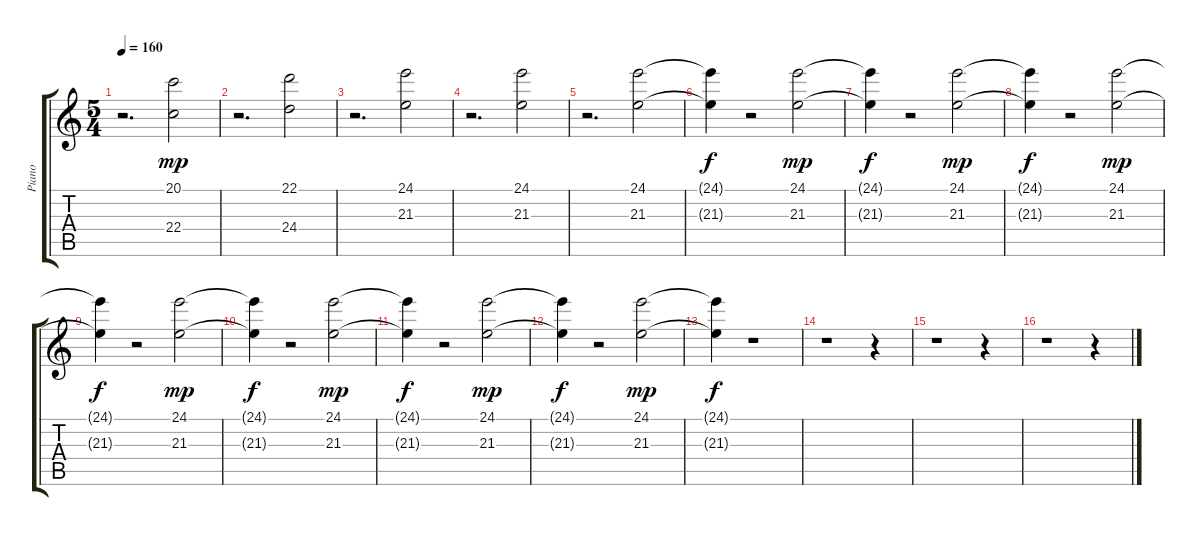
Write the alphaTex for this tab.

\track ("Piano" "Piano") {instrument brightacousticpiano}
\staff {score tabs}
\tuning (E4 B3 G3 D3 A2 E2) {hide}
\ts (5 4)
\tempo 160
\clef g2
\ks c
r.2{d dy mp} (20.1 22.4).2 |
r.2{d} (22.1 24.4).2 |
r.2{d} (24.1 21.3).2 |
r.2{d} (24.1 21.3).2 |
r.2{d} (24.1 21.3).2 |
(24.1{t} 21.3{t}).4{dy f} r.2 (24.1 21.3).2{dy mp} |
(24.1{t} 21.3{t}).4{dy f} r.2 (24.1 21.3).2{dy mp} |
(24.1{t} 21.3{t}).4{dy f} r.2 (24.1 21.3).2{dy mp} |
(24.1{t} 21.3{t}).4{dy f} r.2 (24.1 21.3).2{dy mp} |
(24.1{t} 21.3{t}).4{dy f} r.2 (24.1 21.3).2{dy mp} |
(24.1{t} 21.3{t}).4{dy f} r.2 (24.1 21.3).2{dy mp} |
(24.1{t} 21.3{t}).4{dy f} r.2 (24.1 21.3).2{dy mp} |
(24.1{t} 21.3{t}).4{dy f} r.1 |
r.1 r.4 |
r.1 r.4 |
r.1 r.4
